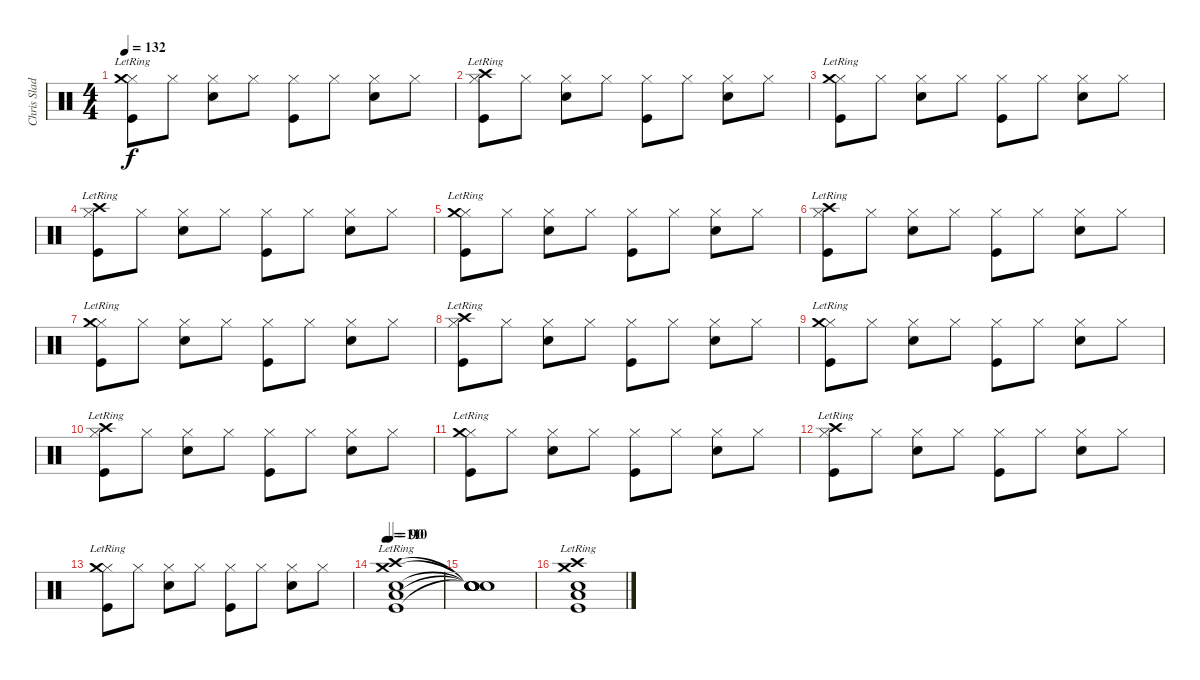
\track ("Chris Slade" "Chris Slad") {instrument percussion}
\staff {score}
\articulation defaults
\ts (4 4)
\tempo 132
\clef neutral
\ks c
("Hi-Hat (closed)" "Crash medium (hit)"{lr} "Kick (hit)").8{dy f} "Hi-Hat (closed)".8 ("Hi-Hat (closed)" "Snare (hit) 2").8 "Hi-Hat (closed)".8 ("Hi-Hat (closed)" "Kick (hit)").8 "Hi-Hat (closed)".8 ("Hi-Hat (closed)" "Snare (hit) 2").8 "Hi-Hat (closed)".8 |
("Hi-Hat (closed)" "Crash high (hit)"{lr} "Kick (hit)").8 "Hi-Hat (closed)".8 ("Hi-Hat (closed)" "Snare (hit) 2").8 "Hi-Hat (closed)".8 ("Hi-Hat (closed)" "Kick (hit)").8 "Hi-Hat (closed)".8 ("Hi-Hat (closed)" "Snare (hit) 2").8 "Hi-Hat (closed)".8 |
("Hi-Hat (closed)" "Crash medium (hit)"{lr} "Kick (hit)").8 "Hi-Hat (closed)".8 ("Hi-Hat (closed)" "Snare (hit) 2").8 "Hi-Hat (closed)".8 ("Hi-Hat (closed)" "Kick (hit)").8 "Hi-Hat (closed)".8 ("Hi-Hat (closed)" "Snare (hit) 2").8 "Hi-Hat (closed)".8 |
("Hi-Hat (closed)" "Crash high (hit)"{lr} "Kick (hit)").8 "Hi-Hat (closed)".8 ("Hi-Hat (closed)" "Snare (hit) 2").8 "Hi-Hat (closed)".8 ("Hi-Hat (closed)" "Kick (hit)").8 "Hi-Hat (closed)".8 ("Hi-Hat (closed)" "Snare (hit) 2").8 "Hi-Hat (closed)".8 |
("Hi-Hat (closed)" "Crash medium (hit)"{lr} "Kick (hit)").8 "Hi-Hat (closed)".8 ("Hi-Hat (closed)" "Snare (hit) 2").8 "Hi-Hat (closed)".8 ("Hi-Hat (closed)" "Kick (hit)").8 "Hi-Hat (closed)".8 ("Hi-Hat (closed)" "Snare (hit) 2").8 "Hi-Hat (closed)".8 |
("Hi-Hat (closed)" "Crash high (hit)"{lr} "Kick (hit)").8 "Hi-Hat (closed)".8 ("Hi-Hat (closed)" "Snare (hit) 2").8 "Hi-Hat (closed)".8 ("Hi-Hat (closed)" "Kick (hit)").8 "Hi-Hat (closed)".8 ("Hi-Hat (closed)" "Snare (hit) 2").8 "Hi-Hat (closed)".8 |
("Hi-Hat (closed)" "Crash medium (hit)"{lr} "Kick (hit)").8 "Hi-Hat (closed)".8 ("Hi-Hat (closed)" "Snare (hit) 2").8 "Hi-Hat (closed)".8 ("Hi-Hat (closed)" "Kick (hit)").8 "Hi-Hat (closed)".8 ("Hi-Hat (closed)" "Snare (hit) 2").8 "Hi-Hat (closed)".8 |
("Hi-Hat (closed)" "Crash high (hit)"{lr} "Kick (hit)").8 "Hi-Hat (closed)".8 ("Hi-Hat (closed)" "Snare (hit) 2").8 "Hi-Hat (closed)".8 ("Hi-Hat (closed)" "Kick (hit)").8 "Hi-Hat (closed)".8 ("Hi-Hat (closed)" "Snare (hit) 2").8 "Hi-Hat (closed)".8 |
("Hi-Hat (closed)" "Crash medium (hit)"{lr} "Kick (hit)").8 "Hi-Hat (closed)".8 ("Hi-Hat (closed)" "Snare (hit) 2").8 "Hi-Hat (closed)".8 ("Hi-Hat (closed)" "Kick (hit)").8 "Hi-Hat (closed)".8 ("Hi-Hat (closed)" "Snare (hit) 2").8 "Hi-Hat (closed)".8 |
("Hi-Hat (closed)" "Crash high (hit)"{lr} "Kick (hit)").8 "Hi-Hat (closed)".8 ("Hi-Hat (closed)" "Snare (hit) 2").8 "Hi-Hat (closed)".8 ("Hi-Hat (closed)" "Kick (hit)").8 "Hi-Hat (closed)".8 ("Hi-Hat (closed)" "Snare (hit) 2").8 "Hi-Hat (closed)".8 |
("Hi-Hat (closed)" "Crash medium (hit)"{lr} "Kick (hit)").8 "Hi-Hat (closed)".8 ("Hi-Hat (closed)" "Snare (hit) 2").8 "Hi-Hat (closed)".8 ("Hi-Hat (closed)" "Kick (hit)").8 "Hi-Hat (closed)".8 ("Hi-Hat (closed)" "Snare (hit) 2").8 "Hi-Hat (closed)".8 |
("Hi-Hat (closed)" "Crash high (hit)"{lr} "Kick (hit)").8 "Hi-Hat (closed)".8 ("Hi-Hat (closed)" "Snare (hit) 2").8 "Hi-Hat (closed)".8 ("Hi-Hat (closed)" "Kick (hit)").8 "Hi-Hat (closed)".8 ("Hi-Hat (closed)" "Snare (hit) 2").8 "Hi-Hat (closed)".8 |
("Hi-Hat (closed)" "Crash medium (hit)"{lr} "Kick (hit)").8 "Hi-Hat (closed)".8 ("Hi-Hat (closed)" "Snare (hit) 2").8 "Hi-Hat (closed)".8 ("Hi-Hat (closed)" "Kick (hit)").8 "Hi-Hat (closed)".8 ("Hi-Hat (closed)" "Snare (hit) 2").8 "Hi-Hat (closed)".8 |
\tempo 110
\tempo (90 0.0625)
("Crash medium (hit)"{lr} "Crash high (hit)"{lr} "Snare (hit) 2" "Kick (hit)" "Low Tom (hit)").1 |
("Snare (hit)"{t} "Snare (hit)"{t} "Snare (hit)"{t} "Snare (hit)"{t} "Snare (hit)"{t}).1 |
("Crash medium (hit)"{lr} "Crash high (hit)"{lr} "Snare (hit) 2" "Kick (hit)" "Low Tom (hit)").1
